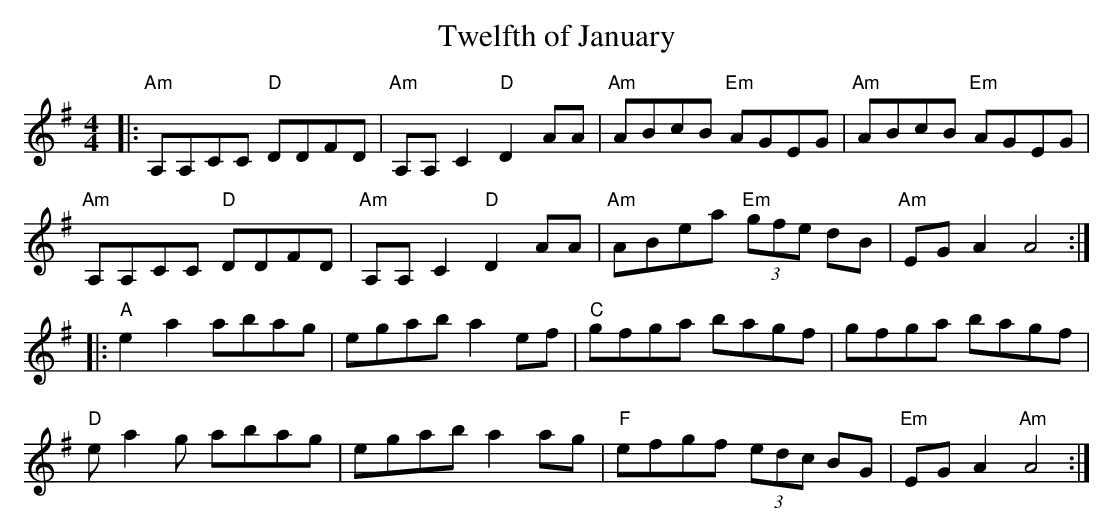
X:1
T: Twelfth of January
M: 4/4
L: 1/8
K: A dorian
|:\
"Am"A,A,CC "D"DDFD|"Am"A,A, C2 "D"D2AA|"Am"ABcB "Em"AGEG|"Am"ABcB "Em"AGEG|
"Am"A,A,CC "D"DDFD|"Am"A,A,C2"D"D2AA|"Am"ABea "Em"(3gfe dB|"Am"EGA2A4:|
|:\
"A"e2a2abag|egaba2ef|"C"gfga bagf|gfga bagf|
"D"ea2g abag|egab a2ag|"F"efgf (3edc BG|"Em"EGA2"Am"A4:|
